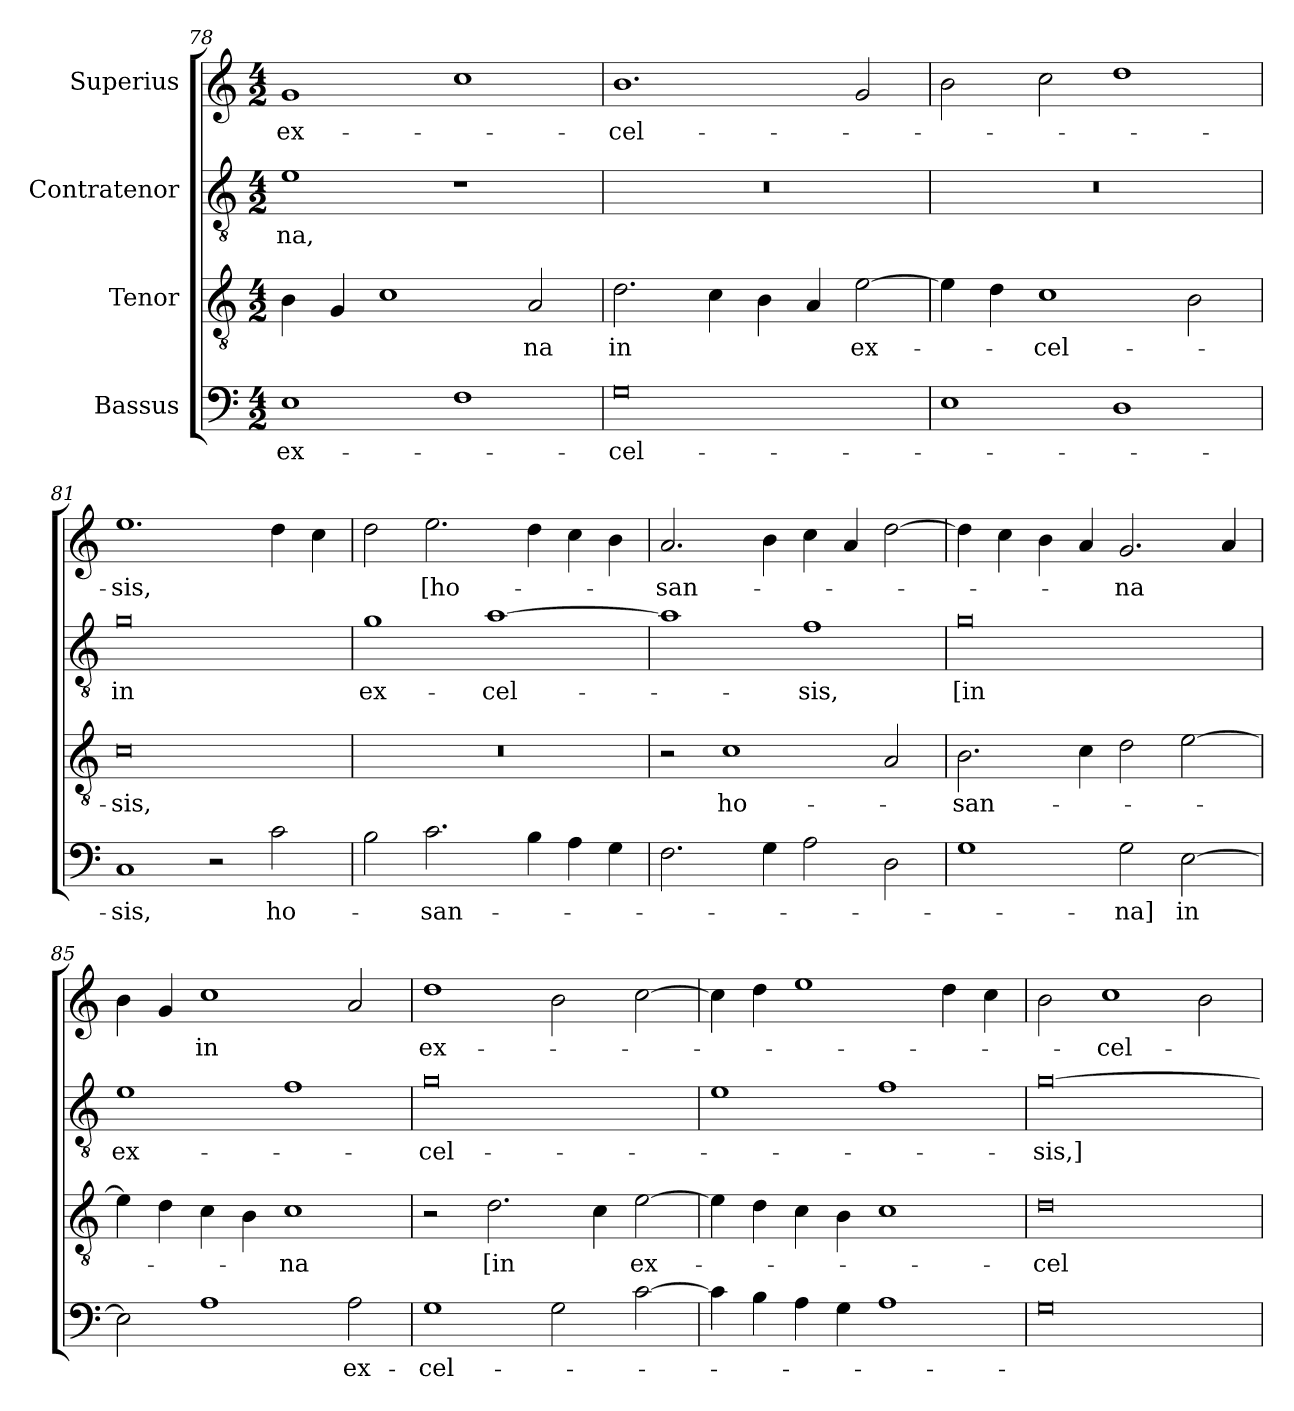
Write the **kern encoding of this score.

**kern	**text	**kern	**text	**kern	**text	**kern	**text
*part4	*part4	*part3	*part3	*part2	*part2	*part1	*part1
*staff4	*staff4	*staff3	*staff3	*staff2	*staff2	*staff1	*staff1
*I"Bassus	*	*I"Tenor	*	*I"Contratenor	*	*I"Superius	*
*clefF4	*	*clefGv2	*	*clefGv2	*	*clefG2	*
*k[]	*	*k[]	*	*k[]	*	*k[]	*
*M4/2	*	*M4/2	*	*M4/2	*	*M4/2	*
=78	=78	=78	=78	=78	=78	=78	=78
1E\	ex-	4B\	.	1e\	-na,	1g/	ex-
.	.	4G/	.	.	.	.	.
.	.	1c\	.	.	.	.	.
1F\	.	.	.	1r	.	1cc\	.
.	.	2A/	-na	.	.	.	.
=79	=79	=79	=79	=79	=79	=79	=79
0G\	-cel-	2.d\	in	0r	.	1.b\	-cel-
.	.	4c\	.	.	.	.	.
.	.	4B\	.	.	.	.	.
.	.	4A/	.	.	.	.	.
.	.	[2e\	ex-	.	.	2g/	.
=80	=80	=80	=80	=80	=80	=80	=80
1E\	.	4e\]	.	0r	.	2b\	.
.	.	4d\	.	.	.	.	.
.	.	1c\	-cel-	.	.	2cc\	.
1D\	.	.	.	.	.	1dd\	.
.	.	2B\	.	.	.	.	.
=81	=81	=81	=81	=81	=81	=81	=81
1C/	-sis,	0c\	-sis,	0g\	in	1.ee\	-sis,
2r	.	.	.	.	.	.	.
2c\	ho-	.	.	.	.	4dd\	.
.	.	.	.	.	.	4cc\	.
=82	=82	=82	=82	=82	=82	=82	=82
2B\	.	0r	.	1g\	ex-	2dd\	.
2.c\	-san-	.	.	.	.	2.ee\	[ho-
.	.	.	.	[1a\	-cel-	.	.
4B\	.	.	.	.	.	4dd\	.
4A\	.	.	.	.	.	4cc\	.
4G\	.	.	.	.	.	4b\	.
=83	=83	=83	=83	=83	=83	=83	=83
2.F\	.	2r	.	1a\]	.	2.a/	-san-
.	.	1c\	ho-	.	.	.	.
4G\	.	.	.	.	.	4b\	.
2A\	.	.	.	1f\	-sis,	4cc\	.
.	.	.	.	.	.	4a/	.
2D\	.	2A/	.	.	.	[2dd\	.
=84	=84	=84	=84	=84	=84	=84	=84
1G\	.	2.B\	-san-	0g\	[in	4dd\]	.
.	.	.	.	.	.	4cc\	.
.	.	.	.	.	.	4b\	.
.	.	4c\	.	.	.	4a/	.
2G\	-na]	2d\	.	.	.	2.g/	-na
[2E\	in	[2e\	.	.	.	.	.
.	.	.	.	.	.	4a/	.
=85	=85	=85	=85	=85	=85	=85	=85
2E\]	.	4e\]	.	1e\	ex-	4b\	.
.	.	4d\	.	.	.	4g/	.
1A\	.	4c\	.	.	.	1cc\	in
.	.	4B\	.	.	.	.	.
.	.	1c\	-na	1f\	.	.	.
2A\	ex-	.	.	.	.	2a/	.
=86	=86	=86	=86	=86	=86	=86	=86
1G\	-cel-	2r	.	0g\	-cel-	1dd\	ex-
.	.	2.d\	[in	.	.	.	.
2G\	.	.	.	.	.	2b\	.
.	.	4c\	.	.	.	.	.
[2c\	.	[2e\	ex-	.	.	[2cc\	.
=87	=87	=87	=87	=87	=87	=87	=87
4c\]	.	4e\]	.	1e\	.	4cc\]	.
4B\	.	4d\	.	.	.	4dd\	.
4A\	.	4c\	.	.	.	1ee\	.
4G\	.	4B\	.	.	.	.	.
1A\	.	1c\	.	1f\	.	.	.
.	.	.	.	.	.	4dd\	.
.	.	.	.	.	.	4cc\	.
=88	=88	=88	=88	=88	=88	=88	=88
0G\	.	0d\	-cel-	[0g\	-sis,]	2b\	.
.	.	.	.	.	.	1cc\	-cel-
.	.	.	.	.	.	2b\	.
=	=	=	=	=	=	=	=
*-	*-	*-	*-	*-	*-	*-	*-
